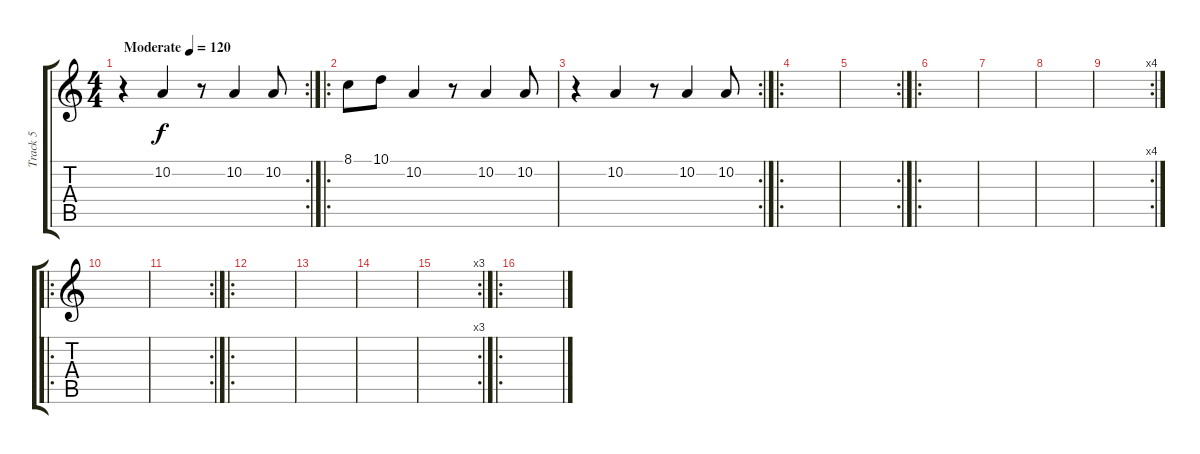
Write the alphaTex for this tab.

\track ("Track 5" "Track 5") {instrument fx7echoes}
\staff {score tabs}
\tuning (E4 B3 G3 D3 A2 E2) {hide}
\rc 2
\ts (4 4)
\tempo (120 "Moderate")
\clef g2
\ks c
r.4{dy f instrument fx7echoes} 10.2.4 r.8 10.2.4 10.2.8 |
\ro
8.1.8 10.1.8 10.2.4 r.8 10.2.4 10.2.8 |
\rc 2
r.4 10.2.4 r.8 10.2.4 10.2.8 |
\ro
|
\rc 2
|
\ro
|
|
|
\rc 4
|
\ro
|
\rc 2
|
\ro
|
|
|
\rc 3
|
\ro
